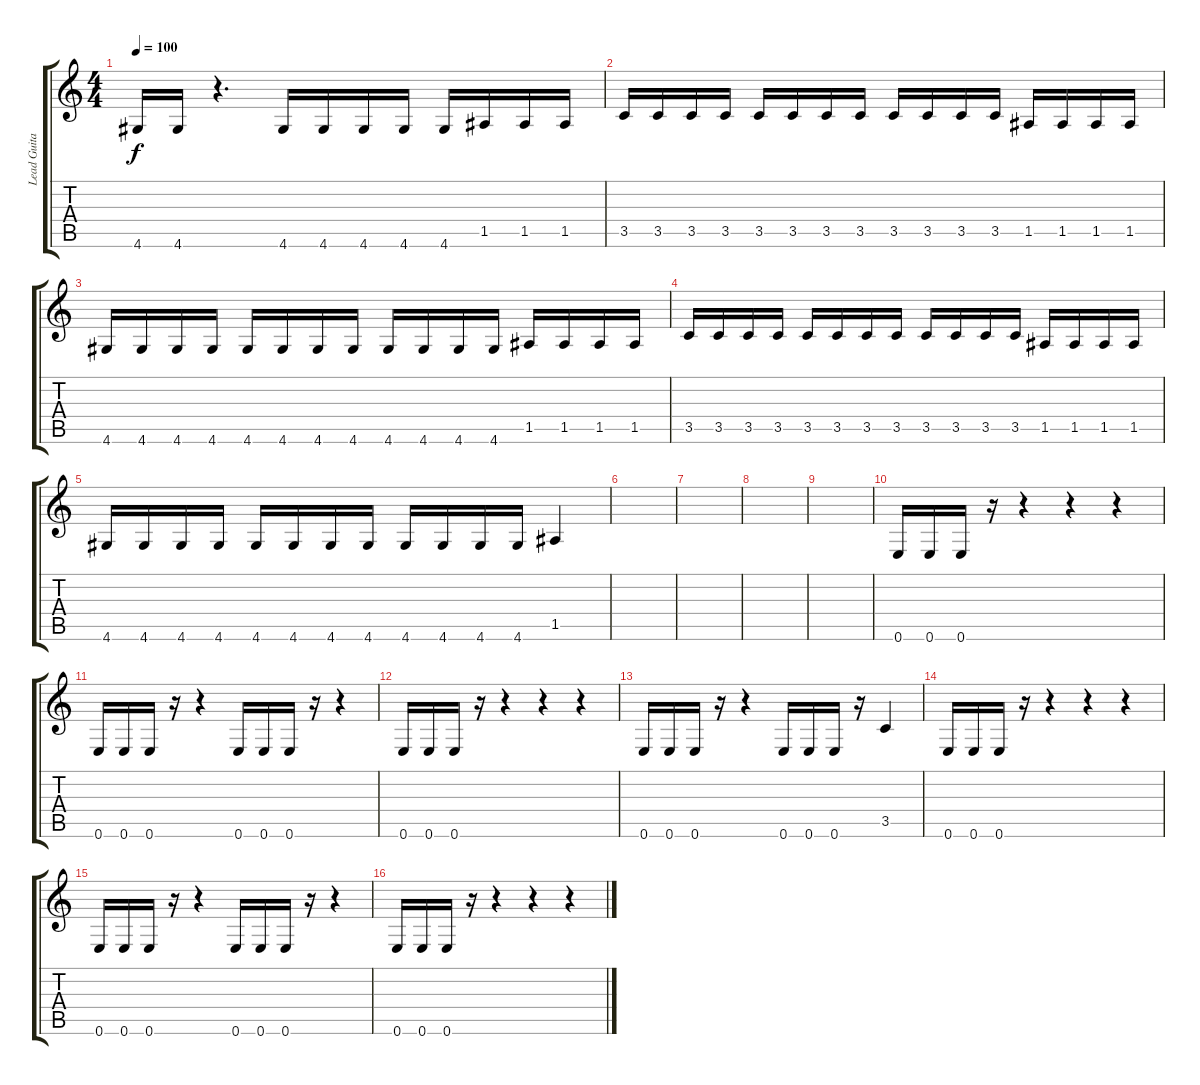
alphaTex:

\track ("Lead Guitar" "Lead Guita") {instrument distortionguitar}
\staff {score tabs}
\tuning (E4 B3 G3 D3 A2 E2) {hide}
\ts (4 4)
\tempo 100
\clef g2
\ks c
4.6.16{dy f} 4.6.16 r.4{d} 4.6.16 4.6.16 4.6.16 4.6.16 4.6.16 1.5.16 1.5.16 1.5.16 |
3.5.16 3.5.16 3.5.16 3.5.16 3.5.16 3.5.16 3.5.16 3.5.16 3.5.16 3.5.16 3.5.16 3.5.16 1.5.16 1.5.16 1.5.16 1.5.16 |
4.6.16 4.6.16 4.6.16 4.6.16 4.6.16 4.6.16 4.6.16 4.6.16 4.6.16 4.6.16 4.6.16 4.6.16 1.5.16 1.5.16 1.5.16 1.5.16 |
3.5.16 3.5.16 3.5.16 3.5.16 3.5.16 3.5.16 3.5.16 3.5.16 3.5.16 3.5.16 3.5.16 3.5.16 1.5.16 1.5.16 1.5.16 1.5.16 |
4.6.16 4.6.16 4.6.16 4.6.16 4.6.16 4.6.16 4.6.16 4.6.16 4.6.16 4.6.16 4.6.16 4.6.16 1.5.4 |
|
|
|
|
0.6.16 0.6.16 0.6.16 r.16 r.4 r.4 r.4 |
0.6.16 0.6.16 0.6.16 r.16 r.4 0.6.16 0.6.16 0.6.16 r.16 r.4 |
0.6.16 0.6.16 0.6.16 r.16 r.4 r.4 r.4 |
0.6.16 0.6.16 0.6.16 r.16 r.4 0.6.16 0.6.16 0.6.16 r.16 3.5.4 |
0.6.16 0.6.16 0.6.16 r.16 r.4 r.4 r.4 |
0.6.16 0.6.16 0.6.16 r.16 r.4 0.6.16 0.6.16 0.6.16 r.16 r.4 |
0.6.16 0.6.16 0.6.16 r.16 r.4 r.4 r.4
